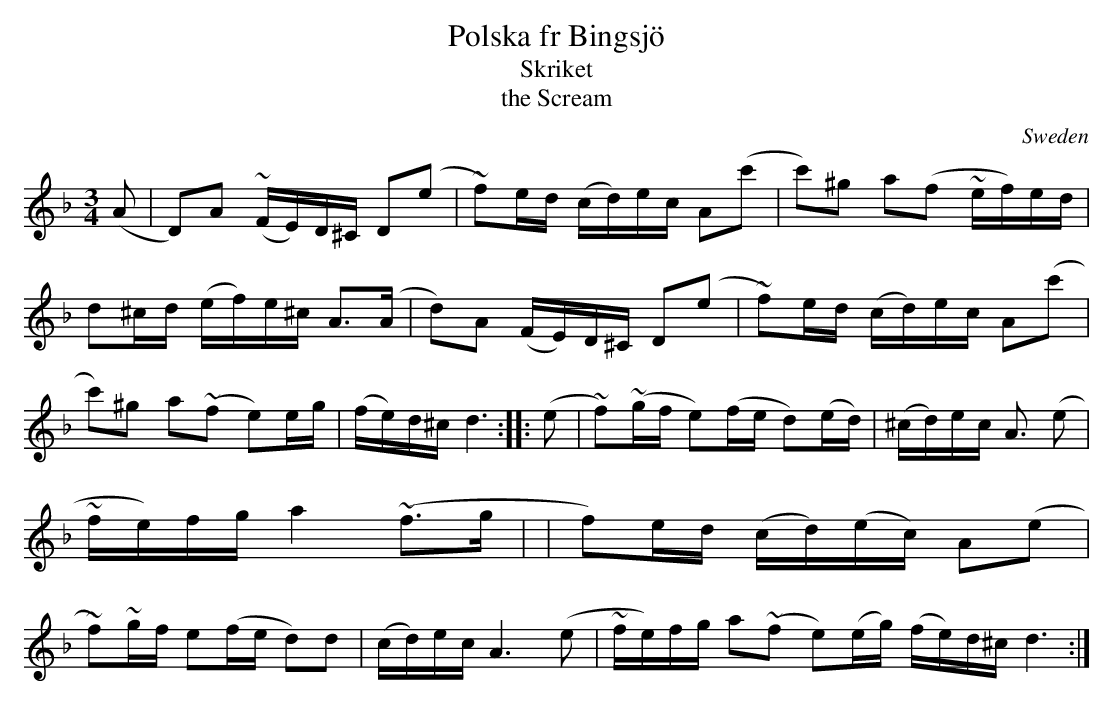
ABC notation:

X:1
T:Polska fr Bingsjö
T:Skriket
T:the Scream
L:1/16
M:3/4
O:Sweden
K:D minor
(A2|\
D2)A2 (~FE)D^C D2(e2 | ~f2)ed (cd)ec A2(c'2 | \
c'2)^g2 a2(f2 ~ef)ed | d2^cd (ef)e^c A3(A |\
d2)A2 (FE)D^C D2(e2 | ~f2)ed (cd)ec A2(c'2 |\
c'2)^g2 a2(~f2 e2)eg | (fe)d^c d6 ::\
(e2 |\
~f2)(~gf e2)(fe d2)(ed) | (^cd)ec A3 (e2 | \
~fe)fg a4 (~f3g | |f2)ed (cd)(ec) A2(e2 |\
~f2)~gf e2(fe d2)d2 | (cd)ec A6(e2 |\
~fe)fg a2(~f2 e2)(eg) (fe)d^c d6 :|
